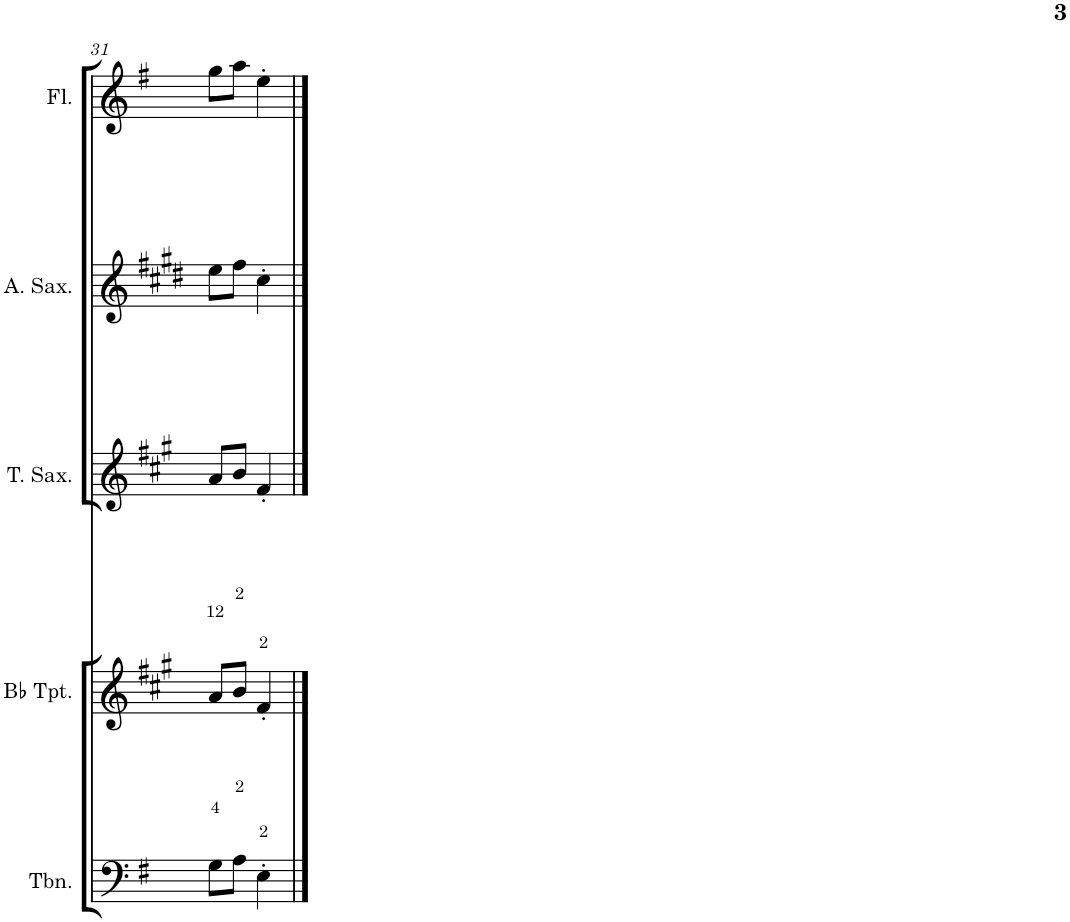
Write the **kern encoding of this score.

**kern	**kern	**kern	**kern	**kern
*part5	*part4	*part3	*part2	*part1
*staff5	*staff4	*staff3	*staff2	*staff1
*I"Trombone	*I"Bb Trumpet	*I"Tenor Saxophone	*I"Alto Saxophone	*I"Flute
*I'Tbn.	*I'Bb Tpt.	*I'T. Sax.	*I'A. Sax.	*I'Fl.
!!LO:PB:g=z
*clefF4	*clefG2	*clefG2	*clefG2	*clefG2
*	*Trd1c2	*Trd8c14	*Trd5c9	*
*k[f#]	*k[f#c#g#]	*k[f#c#g#]	*k[f#c#g#d#]	*k[f#]
*M2/4	*M2/4	*M2/4	*M2/4	*M2/4
=31	=31	=31	=31	=31
8G\L	8a/L	8a/L	8ee\L	8gg\L
8A\J	8b/J	8b/J	8ff#\J	8aa\J
4E'\	4f#'/	4f#'/	4cc#'\	4ee'\
==	==	==	==	==
*-	*-	*-	*-	*-
